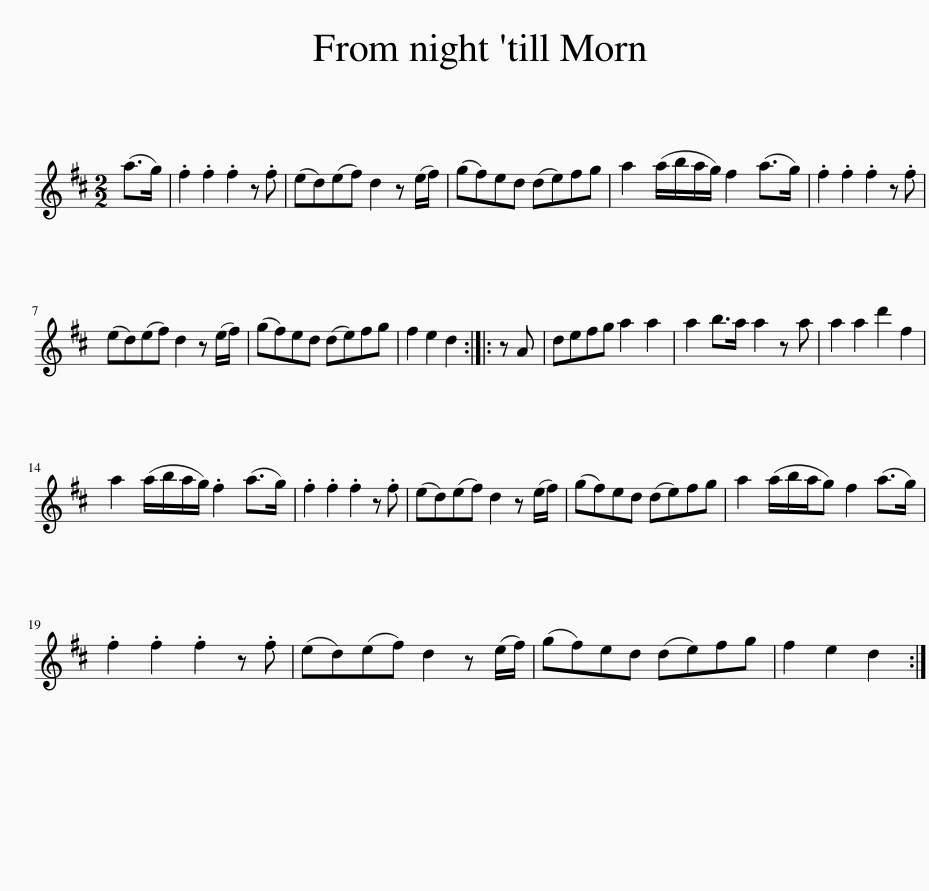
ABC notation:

X:1
L:1/8
M:2/2
I:linebreak $
K:D
V:1 treble
V:1
 (a>g) | .f2 .f2 .f2 z .f | (ed)(ef) d2 z (e/f/) | (gf)ed (de)fg | a2 (a/b/a/g/) f2 (a>g) | %5
 .f2 .f2 .f2 z .f |$ (ed)(ef) d2 z (e/f/) | (gf)ed (de)fg | f2 e2 d2 :: z A | %10
 defg a2 a2 | a2 b>a a2 z a | a2 a2 d'2 f2 |$ a2 (a/b/a/g/) .f2 (a>g) | .f2 .f2 .f2 z .f | %15
 (ed)(ef) d2 z (e/f/) | (gf)ed (de)fg | a2 (a/b/a/g) f2 (a>g) |$ .f2 .f2 .f2 z .f | (ed)(ef) d2 z (e/f/) | %20
 (gf)ed (de)fg | f2 e2 d2 :| %22
